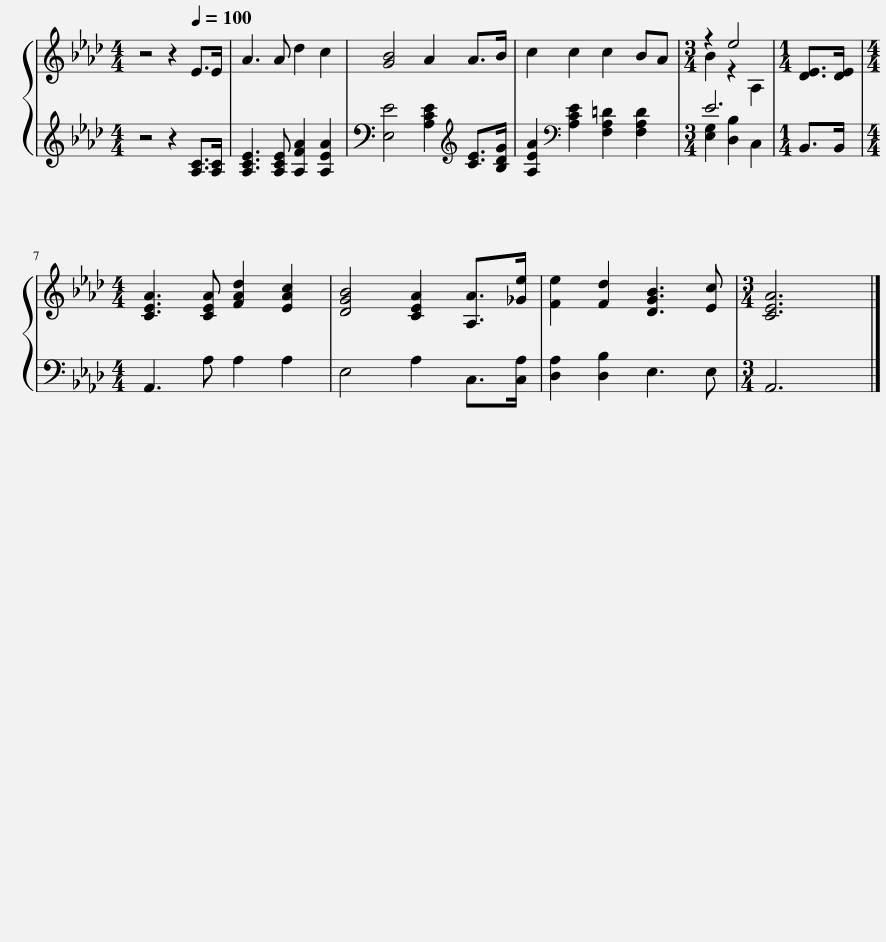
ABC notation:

X:1
%%score { ( 1 3 ) | ( 2 4 ) }
L:1/8
M:4/4
I:linebreak $
K:Ab
V:1 treble
V:3 treble
V:2 treble
V:4 treble
V:1
 z4 z2[Q:1/4=100] E>E | A3 A d2 c2 | [GB]4 A2 A>B | c2 c2 c2 BA |[M:3/4] z2 e4 | %5
[M:1/4] [DE]>[DE] |$[M:4/4] [CEA]3 [CEA] [FAd]2 [EAc]2 | [DGB]4 [CEA]2 [A,A]>[_Ge] | [Fe]2 [Fd]2 [DGB]3 [Ec] |[M:3/4] [CEA]6 |] %10
V:2
 z4 z2 [A,C]>[A,C] | [A,CE]3 [A,CE] [A,FA]2 [A,EA]2 | [E,E]4 [A,CE]2[K:treble] [CE]>[B,DG] | [A,EA]2[K:bass] [A,CE]2 [F,A,=D]2 [F,A,D]2 |[M:3/4] E6 | %5
[M:1/4] B,,>B,, |$[M:4/4] A,,3 A, A,2 A,2 | E,4 A,2 C,>[C,A,] | [D,A,]2 [D,B,]2 E,3 E, |[M:3/4] A,,6 |] %10
V:3
 x8 | x8 | x8 | x8 |[M:3/4] B2 z2 A,2 | %5
[M:1/4] x2 |$[M:4/4] x8 | x8 | x8 |[M:3/4] x6 |] %10
V:4
 x8 | x8 | x6[K:treble] x2 | x2[K:bass] x6 |[M:3/4] [E,G,]2 [D,B,]2 C,2 | %5
[M:1/4] x2 |$[M:4/4] x8 | x8 | x8 |[M:3/4] x6 |] %10
